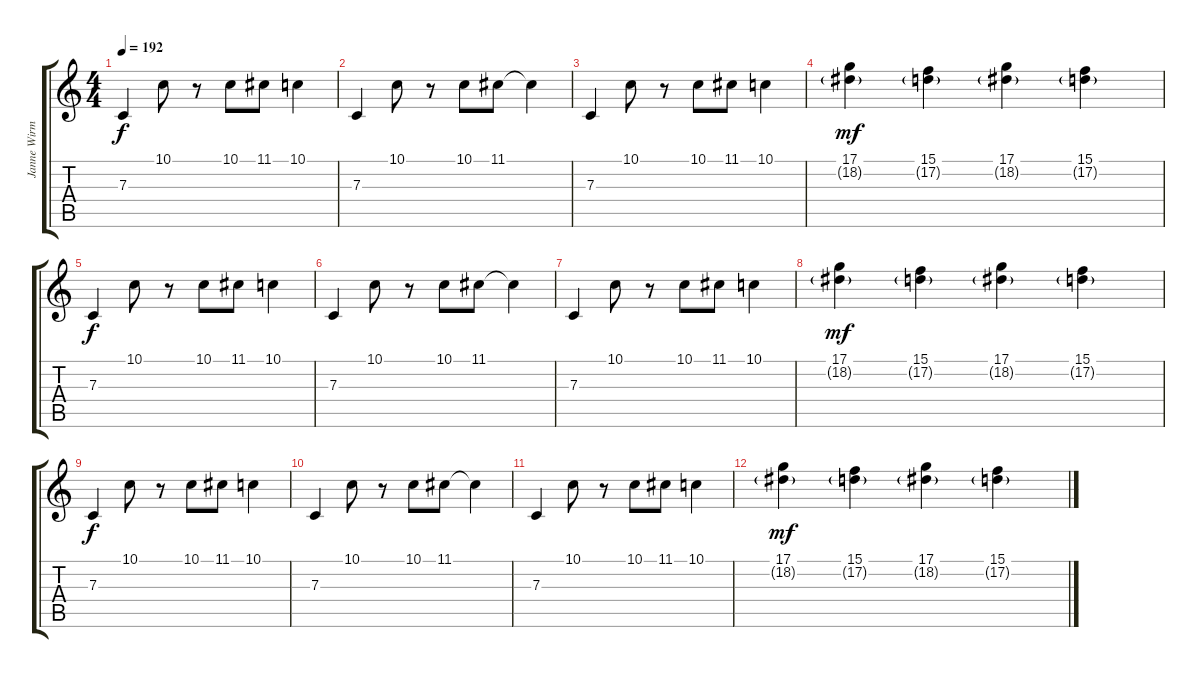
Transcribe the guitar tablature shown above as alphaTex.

\track ("Janne Wirman" "Janne Wirm") {instrument stringensemble1}
\staff {score tabs}
\tuning (D4 A3 F3 C3 G2 C2) {hide}
\ts (4 4)
\tempo 192
\clef g2
\ks c
7.3.4{dy f} 10.1.8 r.8 10.1.8 11.1.8 10.1.4 |
7.3.4 10.1.8 r.8 10.1.8 11.1.8 11.1{t}.4 |
7.3.4 10.1.8 r.8 10.1.8 11.1.8 10.1.4 |
(17.1 18.2{g}).4{dy mf} (15.1 17.2{g}).4 (17.1 18.2{g}).4 (15.1 17.2{g}).4 |
7.3.4{dy f} 10.1.8 r.8 10.1.8 11.1.8 10.1.4 |
7.3.4 10.1.8 r.8 10.1.8 11.1.8 11.1{t}.4 |
7.3.4 10.1.8 r.8 10.1.8 11.1.8 10.1.4 |
(17.1 18.2{g}).4{dy mf} (15.1 17.2{g}).4 (17.1 18.2{g}).4 (15.1 17.2{g}).4 |
7.3.4{dy f} 10.1.8 r.8 10.1.8 11.1.8 10.1.4 |
7.3.4 10.1.8 r.8 10.1.8 11.1.8 11.1{t}.4 |
7.3.4 10.1.8 r.8 10.1.8 11.1.8 10.1.4 |
(17.1 18.2{g}).4{dy mf} (15.1 17.2{g}).4 (17.1 18.2{g}).4 (15.1 17.2{g}).4
